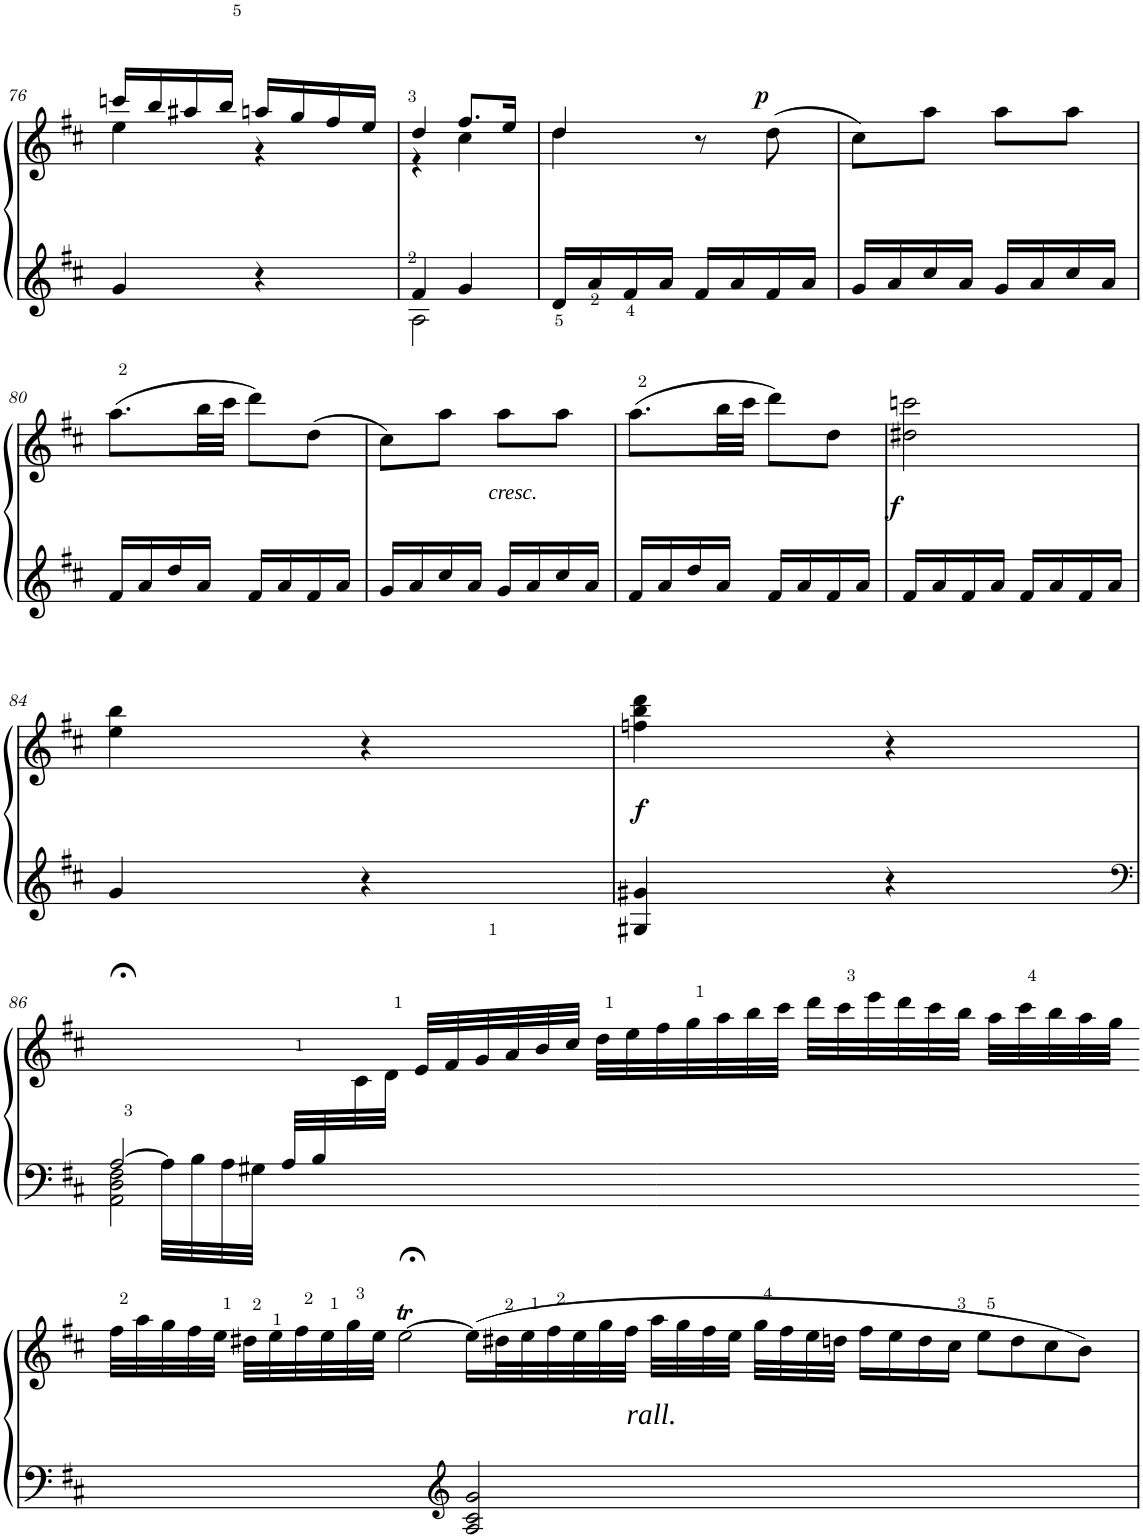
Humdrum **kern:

**kern	**kern	**dynam
*part1	*part1	*part1
*staff2	*staff1	*staff1/2
*I"Piano	*	*
*I'Pno	*	*
!!LO:PB:g=z
*clefG2	*clefG2	*
*k[f#c#]	*k[f#c#]	*
*M2/4	*M2/4	*
=76	=76	=76
*	*^	*
4g/	16cccn/LL	4ee\	.
.	16bb/	.	.
.	16aa#X/	.	.
.	16bb/JJ	.	.
4r	16aan/LL	4r	.
.	16gg/	.	.
.	16ff#/	.	.
.	16ee/JJ	.	.
=77	=77	=77	=77
*^	*	*	*
4f#/	2A\	4dd/	4r	.
4g/	.	8.ff#/L	4cc#\	.
.	.	16ee/Jk	.	.
*v	*v	*	*	*
=78	=78	=78	=78
16d/LL	4dd/	4dd\	.
16a/	.	.	.
16f#/	.	.	.
16a/JJ	.	.	.
16f#/LL	8r	4ryy	.
16a/	.	.	.
!	!	!	!LO:DY:a
16f#/	(>8dd\	.	p
16a/JJ	.	.	.
*	*v	*v	*
=79	=79	=79
16g/LL	8cc#\L)	.
16a/	.	.
16cc#/	8aa\J	.
16a/JJ	.	.
16g/LL	8aa\L	.
16a/	.	.
16cc#/	8aa\J	.
16a/JJ	.	.
!!LO:LB:g=z
=80	=80	=80
16f#/LL	(8.aa\L	.
16a/	.	.
16dd/	.	.
16a/JJ	32bb\LL	.
.	32ccc#\JJJ	.
16f#/LL	8ddd\L)	.
16a/	.	.
16f#/	(8dd\J	.
16a/JJ	.	.
=81	=81	=81
16g/LL	8cc#\L)	.
16a/	.	.
16cc#/	8aa\J	.
16a/JJ	.	.
!	!	!LO:DY:b
16g/LL	8aa\L	other-dynamics
16a/	.	.
16cc#/	8aa\J	.
16a/JJ	.	.
=82	=82	=82
16f#/LL	(8.aa\L	.
16a/	.	.
16dd/	.	.
16a/JJ	32bb\LL	.
.	32ccc#\JJJ	.
16f#/LL	8ddd\L)	.
16a/	.	.
16f#/	8dd\J	.
16a/JJ	.	.
=83	=83	=83
!	!	!LO:DY:b
16f#/LL	2dd#X\ 2cccn\	f
16a/	.	.
16f#/	.	.
16a/JJ	.	.
16f#/LL	.	.
16a/	.	.
16f#/	.	.
16a/JJ	.	.
!!LO:LB:g=z
=84	=84	=84
4g/	4ee\ 4bb\	.
4r	4r	.
=85	=85	=85
!	!	!LO:DY:b
4G#X/ 4g#X/	4ffn\ 4bb\ 4ddd\	f
4r	4r	.
!!LO:LB:g=z
=86	=86	=86
*clefF4	*	*
*^	*	*
[>2A;</	2AA\ 2D\ 2F#\	2ryy	.
=86X7-	=86X7-	=86X7-	=86X7-
32A\LLL]	2ryy	32ryy	.
32B\	.	16.ryy	.
32A\	.	.	.
32G#X\JJJ	.	.	.
32A/LLL	.	16ryy	.
32B/	.	.	.
4ryy	.	32c#\	.
.	.	32d\JJJ	.
.	.	32e/LLL	.
.	.	32f#/	.
.	.	32g/	.
.	.	32a/	.
.	.	32b/	.
.	.	32cc#/JJJ	.
16ryy	.	32dd\LLL	.
.	.	32ee\	.
*v	*v	*	*
=86X8-	=86X8-	=86X8-
2ryy	32ff#\	.
.	32gg\	.
.	32aa\	.
.	32bb\	.
.	32ccc#\JJJ	.
.	32ddd\LLL	.
.	32ccc#\	.
.	32eee\	.
.	32ddd\	.
.	32ccc#\	.
.	32bb\JJJ	.
.	32aa\LLL	.
.	32ccc#\	.
.	32bb\	.
.	32aa\	.
.	32gg\JJJ	.
!!LO:LB:g=z
=86X9-	=86X9-	=86X9-
2ryy	32ff#\LLL	.
.	32aa\	.
.	32gg\	.
.	32ff#\	.
.	32ee\JJJ	.
.	32dd#X\LLL	.
.	32ee\	.
.	32ff#\	.
.	32ee\	.
.	32gg\	.
.	32ee\JJJ	.
.	[32%5eeT\	.
4ryy	16.ryy	.
16.ryy	.	.
*clefG2	*	*
!	!LO:TX:b:i:t=rall.	!
2A/ 2c#/ 2g/	(16ee\LL]	.
.	32dd#X\L	.
.	32ee\	.
.	32ff#\	.
.	32ee\	.
.	32gg\	.
.	32ff#\JJJ	.
.	32aa\LLL	.
.	32gg\	.
.	32ff#\	.
.	32ee\JJJ	.
.	32gg\LLL	.
.	32ff#\	.
.	32ee\	.
.	32ddn\JJJ	.
4ryy	16ff#\LL	.
.	16ee\	.
.	16dd\	.
.	16cc#\JJ	.
4.ryy	8ee\L	.
.	8dd\	.
.	8cc#\	.
16ryy	8b\J)	.
16ryy	.	.
=87	=87	=87
4ryy	32%11ee;<\_	.
16.ryy	.	.
=	=	=
*-	*-	*-
